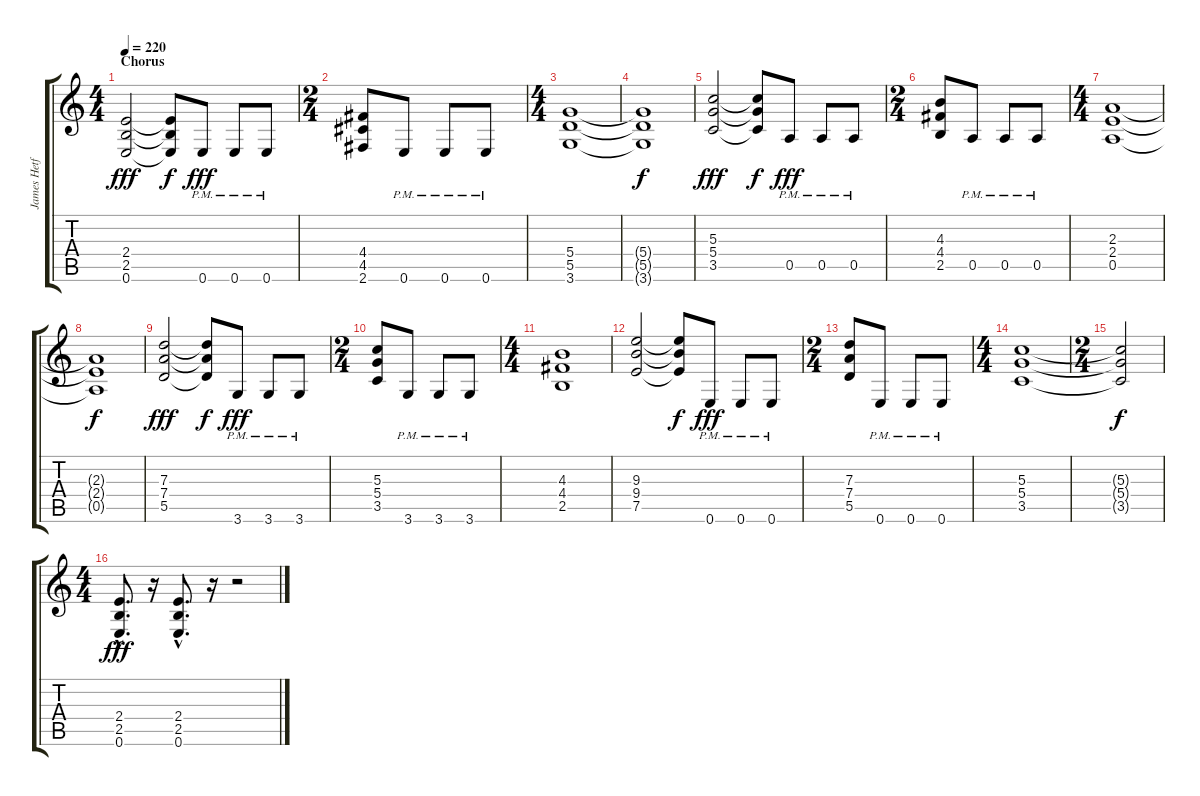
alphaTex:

\track ("James Hetfield" "James Hetf") {instrument distortionguitar}
\staff {score tabs}
\tuning (E4 B3 G3 D3 A2 E2) {hide}
\ts (4 4)
\section ("" "Chorus")
\tempo 220
\clef g2
\ks c
(2.4 2.5 0.6).2{dy fff} (2.4{t} 2.5{t} 0.6{t}).8{dy f} 0.6{pm}.8{dy fff} 0.6{pm}.8 0.6{pm}.8 |
\ts (2 4)
(4.4 4.5 2.6).8 0.6{pm}.8 0.6{pm}.8 0.6{pm}.8 |
\ts (4 4)
(5.4 5.5 3.6).1 |
(5.4{t} 5.5{t} 3.6{t}).1{dy f} |
(5.3 5.4 3.5).2{dy fff} (5.3{t} 5.4{t} 3.5{t}).8{dy f} 0.5{pm}.8{dy fff} 0.5{pm}.8 0.5{pm}.8 |
\ts (2 4)
(4.3 4.4 2.5).8 0.5{pm}.8 0.5{pm}.8 0.5{pm}.8 |
\ts (4 4)
(2.3 2.4 0.5).1 |
(2.3{t} 2.4{t} 0.5{t}).1{dy f} |
(7.3 7.4 5.5).2{dy fff} (7.3{t} 7.4{t} 5.5{t}).8{dy f} 3.6{pm}.8{dy fff} 3.6{pm}.8 3.6{pm}.8 |
\ts (2 4)
(5.3 5.4 3.5).8 3.6{pm}.8 3.6{pm}.8 3.6{pm}.8 |
\ts (4 4)
(4.3 4.4 2.5).1 |
(9.3 9.4 7.5).2 (9.3{t} 9.4{t} 7.5{t}).8{dy f} 0.6{pm}.8{dy fff} 0.6{pm}.8 0.6{pm}.8 |
\ts (2 4)
(7.3 7.4 5.5).8 0.6{pm}.8 0.6{pm}.8 0.6{pm}.8 |
\ts (4 4)
(5.3 5.4 3.5).1 |
\ts (2 4)
(5.3{t} 5.4{t} 3.5{t}).2{dy f} |
\ts (4 4)
(2.4{hac} 2.5{hac} 0.6{hac}).8{d dy fff} r.16 (2.4{hac} 2.5{hac} 0.6{hac}).8{d} r.16 r.2
